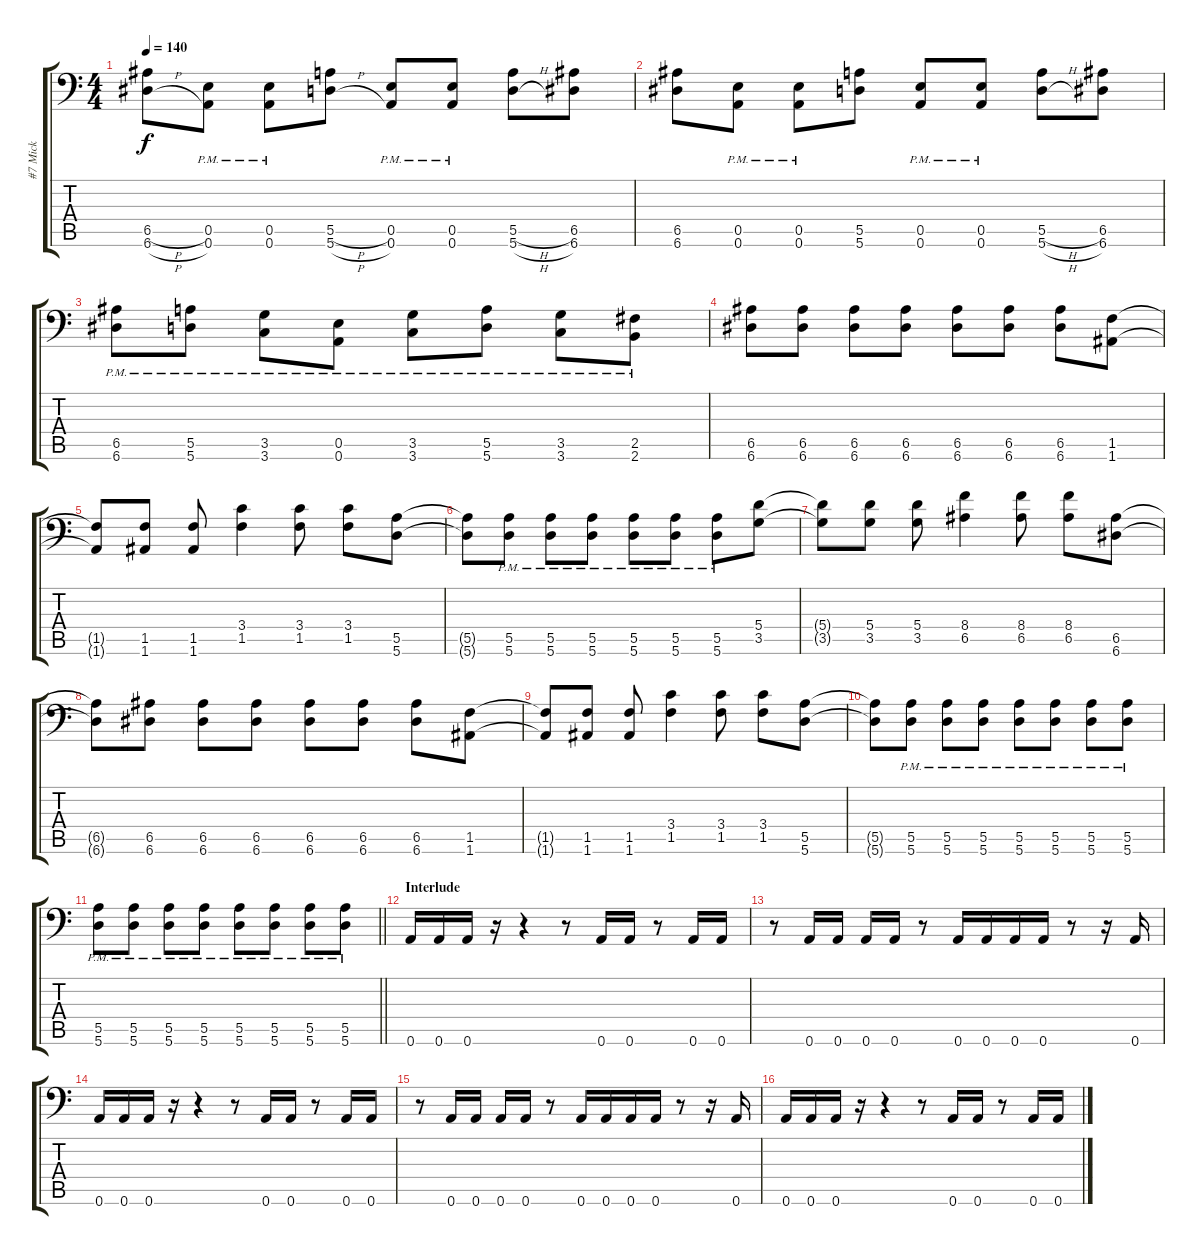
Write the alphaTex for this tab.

\track ("#7 Mick" "#7 Mick") {solo instrument distortionguitar}
\staff {score tabs}
\tuning (B3 Gb3 D3 A2 E2 A1) {hide}
\ts (4 4)
\tempo 140
\clef f4
\ks c
(6.5{h} 6.6{h}).8{dy f} (0.5{pm} 0.6{pm}).8 (0.5{pm} 0.6{pm}).8 (5.5{h} 5.6{h}).8 (0.5{pm} 0.6{pm}).8 (0.5{pm} 0.6{pm}).8 (5.5{h} 5.6{h}).8 (6.5 6.6).8 |
(6.5 6.6).8 (0.5{pm} 0.6{pm}).8 (0.5{pm} 0.6{pm}).8 (5.5 5.6).8 (0.5{pm} 0.6{pm}).8 (0.5{pm} 0.6{pm}).8 (5.5{h} 5.6{h}).8 (6.5 6.6).8 |
(6.5{pm} 6.6{pm}).8 (5.5{pm} 5.6{pm}).8 (3.5{pm} 3.6{pm}).8 (0.5{pm} 0.6{pm}).8 (3.5{pm} 3.6{pm}).8 (5.5{pm} 5.6{pm}).8 (3.5{pm} 3.6{pm}).8 (2.5{pm} 2.6{pm}).8 |
(6.5 6.6).8 (6.5 6.6).8 (6.5 6.6).8 (6.5 6.6).8 (6.5 6.6).8 (6.5 6.6).8 (6.5 6.6).8 (1.5 1.6).8 |
(1.5{t} 1.6{t}).8 (1.5 1.6).8 (1.5 1.6).8 (3.4 1.5).4 (3.4 1.5).8 (3.4 1.5).8 (5.5 5.6).8 |
(5.5{t} 5.6{t}).8 (5.5{pm} 5.6{pm}).8 (5.5{pm} 5.6{pm}).8 (5.5{pm} 5.6{pm}).8 (5.5{pm} 5.6{pm}).8 (5.5{pm} 5.6{pm}).8 (5.5{pm} 5.6{pm}).8 (5.4 3.5).8 |
(5.4{t} 3.5{t}).8 (5.4 3.5).8 (5.4 3.5).8 (8.4 6.5).4 (8.4 6.5).8 (8.4 6.5).8 (6.5 6.6).8 |
(6.5{t} 6.6{t}).8 (6.5 6.6).8 (6.5 6.6).8 (6.5 6.6).8 (6.5 6.6).8 (6.5 6.6).8 (6.5 6.6).8 (1.5 1.6).8 |
(1.5{t} 1.6{t}).8 (1.5 1.6).8 (1.5 1.6).8 (3.4 1.5).4 (3.4 1.5).8 (3.4 1.5).8 (5.5 5.6).8 |
(5.5{t} 5.6{t}).8 (5.5{pm} 5.6{pm}).8 (5.5{pm} 5.6{pm}).8 (5.5{pm} 5.6{pm}).8 (5.5{pm} 5.6{pm}).8 (5.5{pm} 5.6{pm}).8 (5.5{pm} 5.6{pm}).8 (5.5{pm} 5.6{pm}).8 |
\barLineRight lightlight
(5.5{pm} 5.6{pm}).8 (5.5{pm} 5.6{pm}).8 (5.5{pm} 5.6{pm}).8 (5.5{pm} 5.6{pm}).8 (5.5{pm} 5.6{pm}).8 (5.5{pm} 5.6{pm}).8 (5.5{pm} 5.6{pm}).8 (5.5{pm} 5.6{pm}).8 |
\section ("" "Interlude")
0.6.16 0.6.16 0.6.16 r.16 r.4 r.8 0.6.16 0.6.16 r.8 0.6.16 0.6.16 |
r.8 0.6.16 0.6.16 0.6.16 0.6.16 r.8 0.6.16 0.6.16 0.6.16 0.6.16 r.8 r.16 0.6.16 |
0.6.16 0.6.16 0.6.16 r.16 r.4 r.8 0.6.16 0.6.16 r.8 0.6.16 0.6.16 |
r.8 0.6.16 0.6.16 0.6.16 0.6.16 r.8 0.6.16 0.6.16 0.6.16 0.6.16 r.8 r.16 0.6.16 |
0.6.16 0.6.16 0.6.16 r.16 r.4 r.8 0.6.16 0.6.16 r.8 0.6.16 0.6.16
